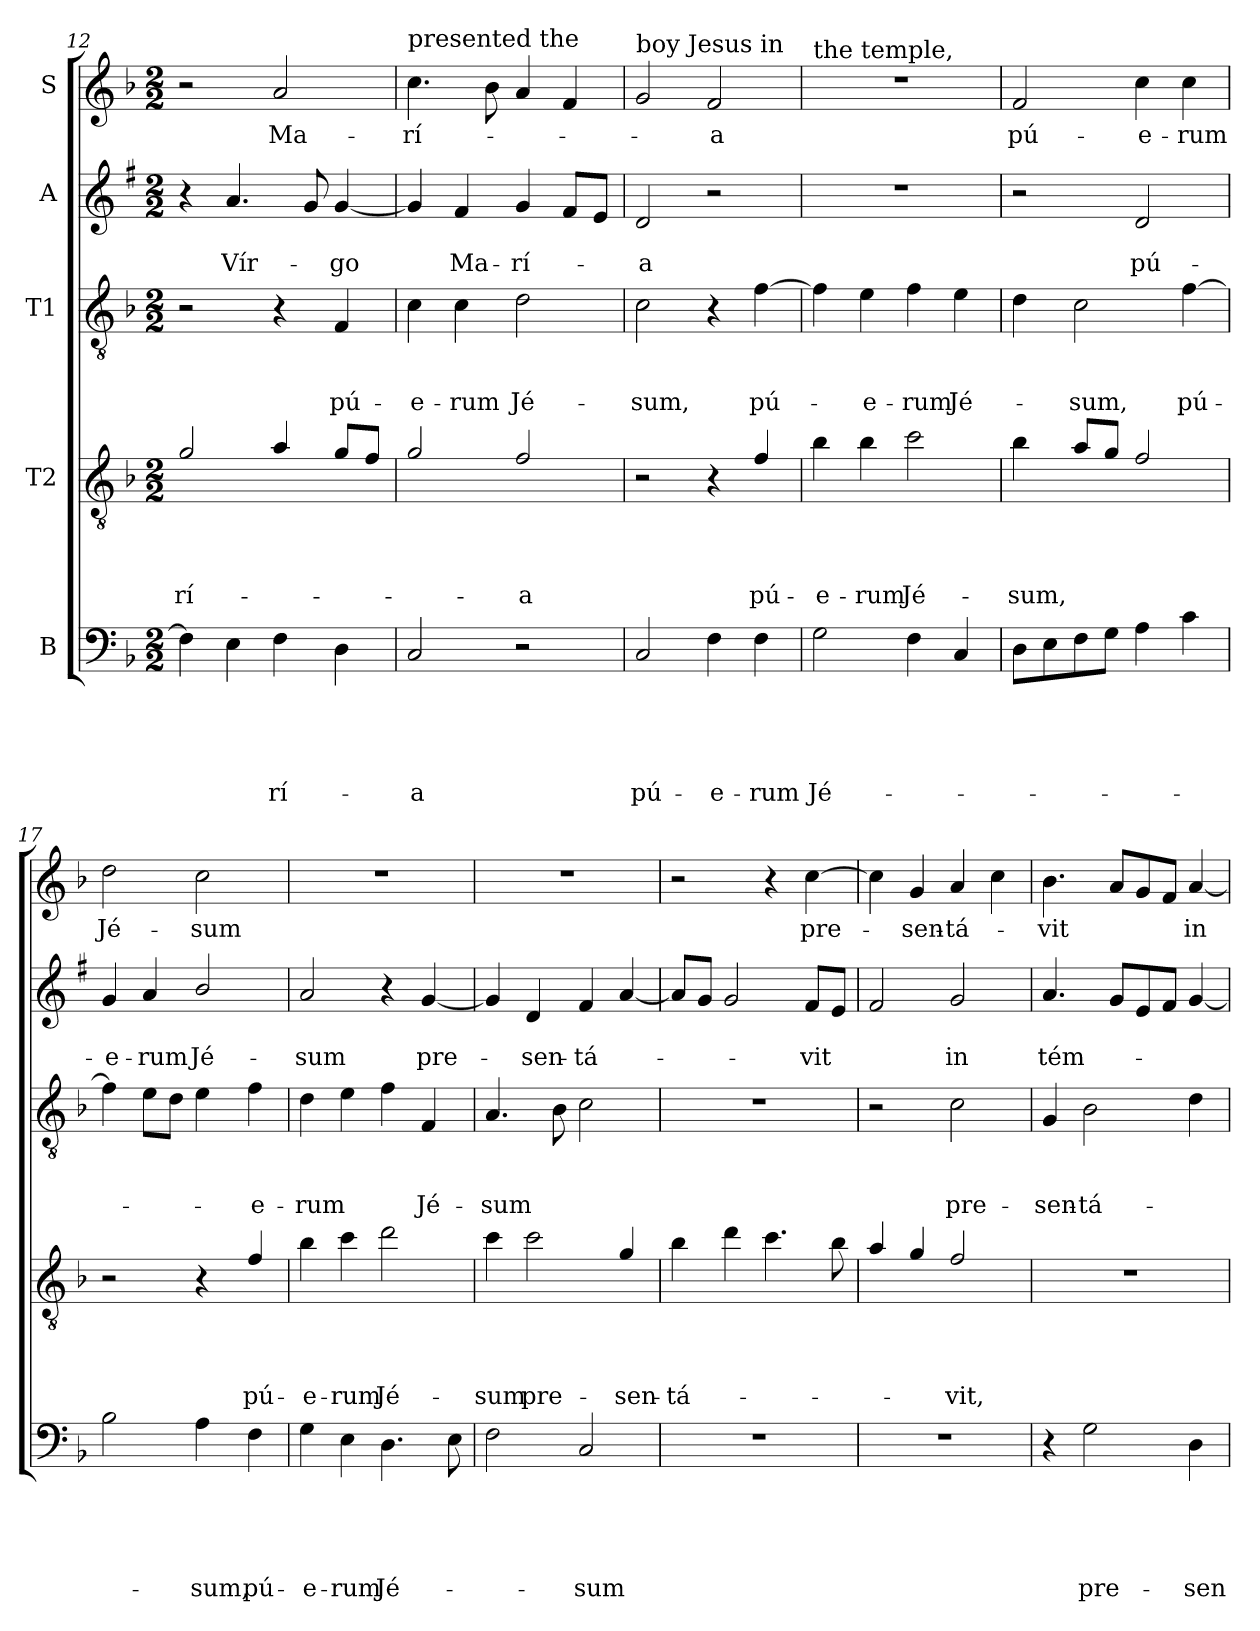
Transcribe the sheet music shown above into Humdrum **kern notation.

**kern	**text	**text	**text	**text	**text	**kern	**text	**text	**text	**text	**kern	**text	**text	**text	**kern	**text	**text	**kern	**text
*part5	*part5	*part5	*part5	*part5	*part5	*part4	*part4	*part4	*part4	*part4	*part3	*part3	*part3	*part3	*part2	*part2	*part2	*part1	*part1
*staff5	*staff5	*staff5	*staff5	*staff5	*staff5	*staff4	*staff4	*staff4	*staff4	*staff4	*staff3	*staff3	*staff3	*staff3	*staff2	*staff2	*staff2	*staff1	*staff1
*I"B	*	*	*	*	*	*I"T2	*	*	*	*	*I"T1	*	*	*	*I"A	*	*	*I"S	*
!!LO:LB:g=z
*clefF4	*	*	*	*	*	*clefGv2	*	*	*	*	*clefGv2	*	*	*	*clefG2	*	*	*clefG2	*
*	*	*	*	*	*	*ITrd8c14	*	*	*	*	*	*	*	*	*ITrd1c2	*	*	*	*
*k[b-]	*	*	*	*	*	*k[b-]	*	*	*	*	*k[b-]	*	*	*	*k[b-]	*	*	*k[b-]	*
*F:	*	*	*	*	*	*F:	*	*	*	*	*F:	*	*	*	*F:	*	*	*F:	*
*M2/2	*	*	*	*	*	*M2/2	*	*	*	*	*M2/2	*	*	*	*M2/2	*	*	*M2/2	*
=12	=12	=12	=12	=12	=12	=12	=12	=12	=12	=12	=12	=12	=12	=12	=12	=12	=12	=12	=12
!	!	!	!	!	!	!	!	!	!	!LO:LY:b	!	!	!	!	!	!	!	!	!
4F\]	.	.	.	.	.	2G/	.	.	.	-rí-	2r	.	.	.	4r	.	.	2r	.
!	!	!	!	!	!	!	!	!	!	!	!	!	!	!	!	!	!LO:LY:b	!	!
4E\	.	.	.	.	.	.	.	.	.	.	.	.	.	.	4.g/	.	Vír-	.	.
!	!	!	!	!	!LO:LY:b	!	!	!	!	!	!	!	!	!	!	!	!	!	!LO:LY:b
4F\	.	.	.	.	-rí-	4A/	.	.	.	.	4r	.	.	.	.	.	.	2a/	Ma-
.	.	.	.	.	.	.	.	.	.	.	.	.	.	.	8f/	.	.	.	.
!	!	!	!	!	!	!	!	!	!	!	!	!	!	!LO:LY:b	!	!	!LO:LY:b	!	!
4D\	.	.	.	.	.	8G/L	.	.	.	.	4F/	.	.	pú-	[4f/	.	-go	.	.
.	.	.	.	.	.	8F/J	.	.	.	.	.	.	.	.	.	.	.	.	.
=13	=13	=13	=13	=13	=13	=13	=13	=13	=13	=13	=13	=13	=13	=13	=13	=13	=13	=13	=13
!	!	!	!	!	!	!	!	!	!	!	!	!	!	!	!	!	!	!LO:TX:a:t=presented the	!
!	!	!	!	!	!LO:LY:b	!	!	!	!	!	!	!	!	!LO:LY:b	!	!	!	!	!LO:LY:b
2C/	.	.	.	.	-a	2G/	.	.	.	.	4c\	.	.	-e-	4f/]	.	.	4.cc\	-rí-
!	!	!	!	!	!	!	!	!	!	!	!	!	!	!LO:LY:b	!	!	!LO:LY:b	!	!
.	.	.	.	.	.	.	.	.	.	.	4c\	.	.	-rum	4e/	.	Ma-	.	.
.	.	.	.	.	.	.	.	.	.	.	.	.	.	.	.	.	.	8b-\	.
!	!	!	!	!	!	!	!	!	!	!LO:LY:b	!	!	!	!LO:LY:b	!	!	!LO:LY:b	!	!
2r	.	.	.	.	.	2F/	.	.	.	-a	2d\	.	.	Jé-	4f/	.	-rí-	4a/	.
.	.	.	.	.	.	.	.	.	.	.	.	.	.	.	8e/L	.	.	4f/	.
.	.	.	.	.	.	.	.	.	.	.	.	.	.	.	8d/J	.	.	.	.
=14	=14	=14	=14	=14	=14	=14	=14	=14	=14	=14	=14	=14	=14	=14	=14	=14	=14	=14	=14
!	!	!	!	!	!	!	!	!	!	!	!	!	!	!	!	!	!	!LO:TX:a:t=boy Jesus in	!
!	!	!	!	!	!LO:LY:b	!	!	!	!	!	!	!	!	!LO:LY:b	!	!	!LO:LY:b	!	!
2C/	.	.	.	.	pú-	2r	.	.	.	.	2c\	.	.	-sum,	2c/	.	-a	2g/	.
!	!	!	!	!	!LO:LY:b	!	!	!	!	!	!	!	!	!	!	!	!	!	!LO:LY:b
4F\	.	.	.	.	-e-	4r	.	.	.	.	4r	.	.	.	2r	.	.	2f/	-a
!	!	!	!	!	!LO:LY:b	!	!	!	!	!LO:LY:b	!	!	!	!LO:LY:b	!	!	!	!	!
4F\	.	.	.	.	-rum	4F/	.	.	.	pú-	[4f\	.	.	pú-	.	.	.	.	.
=15	=15	=15	=15	=15	=15	=15	=15	=15	=15	=15	=15	=15	=15	=15	=15	=15	=15	=15	=15
!	!	!	!	!	!	!	!	!	!	!	!	!	!	!	!	!	!	!LO:TX:a:t=the temple,	!
!	!	!	!	!	!LO:LY:b	!	!	!	!	!LO:LY:b	!	!	!	!	!	!	!	!	!
2G\	.	.	.	.	Jé-	4B-\	.	.	.	-e-	4f\]	.	.	.	1r	.	.	1r	.
!	!	!	!	!	!	!	!	!	!	!LO:LY:b	!	!	!	!LO:LY:b	!	!	!	!	!
.	.	.	.	.	.	4B-\	.	.	.	-rum	4e\	.	.	-e-	.	.	.	.	.
!	!	!	!	!	!	!	!	!	!	!LO:LY:b	!	!	!	!LO:LY:b	!	!	!	!	!
4F\	.	.	.	.	.	2c\	.	.	.	Jé-	4f\	.	.	-rum	.	.	.	.	.
!	!	!	!	!	!	!	!	!	!	!	!	!	!	!LO:LY:b	!	!	!	!	!
4C/	.	.	.	.	.	.	.	.	.	.	4e\	.	.	Jé-	.	.	.	.	.
=16	=16	=16	=16	=16	=16	=16	=16	=16	=16	=16	=16	=16	=16	=16	=16	=16	=16	=16	=16
!	!	!	!	!	!	!	!	!	!	!LO:LY:b	!	!	!	!	!	!	!	!	!LO:LY:b
8D\L	.	.	.	.	.	4B-\	.	.	.	-sum,	4d\	.	.	.	2r	.	.	2f/	pú-
8E\	.	.	.	.	.	.	.	.	.	.	.	.	.	.	.	.	.	.	.
!	!	!	!	!	!	!	!	!	!	!	!	!	!	!LO:LY:b	!	!	!	!	!
8F\	.	.	.	.	.	8A/L	.	.	.	.	2c\	.	.	-sum,	.	.	.	.	.
8G\J	.	.	.	.	.	8G/J	.	.	.	.	.	.	.	.	.	.	.	.	.
!	!	!	!	!	!	!	!	!	!	!	!	!	!	!	!	!	!LO:LY:b	!	!LO:LY:b
4A\	.	.	.	.	.	2F/	.	.	.	.	.	.	.	.	2c/	.	pú-	4cc\	-e-
!	!	!	!	!	!	!	!	!	!	!	!	!	!	!LO:LY:b	!	!	!	!	!LO:LY:b
4c\	.	.	.	.	.	.	.	.	.	.	[4f\	.	.	pú-	.	.	.	4cc\	-rum
=17	=17	=17	=17	=17	=17	=17	=17	=17	=17	=17	=17	=17	=17	=17	=17	=17	=17	=17	=17
!	!	!	!	!	!	!	!	!	!	!	!	!	!	!	!	!	!LO:LY:b	!	!LO:LY:b
2B-\	.	.	.	.	.	2r	.	.	.	.	4f\]	.	.	.	4f/	.	-e-	2dd\	Jé-
!	!	!	!	!	!	!	!	!	!	!	!	!	!	!	!	!	!LO:LY:b	!	!
.	.	.	.	.	.	.	.	.	.	.	8e\L	.	.	.	4g/	.	-rum	.	.
.	.	.	.	.	.	.	.	.	.	.	8d\J	.	.	.	.	.	.	.	.
!	!	!	!	!	!LO:LY:b	!	!	!	!	!	!	!	!	!	!	!	!LO:LY:b	!	!LO:LY:b
4A\	.	.	.	.	-sum,	4r	.	.	.	.	4e\	.	.	.	2a/	.	Jé-	2cc\	-sum
!	!	!	!	!	!LO:LY:b	!	!	!	!	!LO:LY:b	!	!	!	!LO:LY:b	!	!	!	!	!
4F\	.	.	.	.	pú-	4F/	.	.	.	pú-	4f\	.	.	-e-	.	.	.	.	.
!!LO:PB:g=z
=18	=18	=18	=18	=18	=18	=18	=18	=18	=18	=18	=18	=18	=18	=18	=18	=18	=18	=18	=18
!	!	!	!	!	!LO:LY:b	!	!	!	!	!LO:LY:b	!	!	!	!LO:LY:b	!	!	!LO:LY:b	!	!
4G\	.	.	.	.	-e-	4B-\	.	.	.	-e-	4d\	.	.	-rum	2g/	.	-sum	1r	.
!	!	!	!	!	!LO:LY:b	!	!	!	!	!LO:LY:b	!	!	!	!	!	!	!	!	!
4E\	.	.	.	.	-rum	4c\	.	.	.	-rum	4e\	.	.	.	.	.	.	.	.
!	!	!	!	!	!LO:LY:b	!	!	!	!	!LO:LY:b	!	!	!	!	!	!	!	!	!
4.D\	.	.	.	.	Jé-	2d\	.	.	.	Jé-	4f\	.	.	.	4r	.	.	.	.
!	!	!	!	!	!	!	!	!	!	!	!	!	!	!LO:LY:b	!	!	!LO:LY:b	!	!
.	.	.	.	.	.	.	.	.	.	.	4F/	.	.	Jé-	[4f/	.	pre-	.	.
8E\	.	.	.	.	.	.	.	.	.	.	.	.	.	.	.	.	.	.	.
=19	=19	=19	=19	=19	=19	=19	=19	=19	=19	=19	=19	=19	=19	=19	=19	=19	=19	=19	=19
!	!	!	!	!	!	!	!	!	!	!LO:LY:b	!	!	!	!LO:LY:b	!	!	!	!	!
2F\	.	.	.	.	.	4c\	.	.	.	-sum	4.A/	.	.	-sum	4f/]	.	.	1r	.
!	!	!	!	!	!	!	!	!	!	!LO:LY:b	!	!	!	!	!	!	!LO:LY:b	!	!
.	.	.	.	.	.	2c\	.	.	.	pre-	.	.	.	.	4c/	.	-sen-	.	.
.	.	.	.	.	.	.	.	.	.	.	8B-\	.	.	.	.	.	.	.	.
!	!	!	!	!	!LO:LY:b	!	!	!	!	!	!	!	!	!	!	!	!LO:LY:b	!	!
2C/	.	.	.	.	-sum	.	.	.	.	.	2c\	.	.	.	4e/	.	-tá-	.	.
!	!	!	!	!	!	!	!	!	!	!LO:LY:b	!	!	!	!	!	!	!	!	!
.	.	.	.	.	.	4G/	.	.	.	-sen-	.	.	.	.	[4g/	.	.	.	.
=20	=20	=20	=20	=20	=20	=20	=20	=20	=20	=20	=20	=20	=20	=20	=20	=20	=20	=20	=20
!	!	!	!	!	!	!	!	!	!	!LO:LY:b	!	!	!	!	!	!	!	!	!
1r	.	.	.	.	.	4B-\	.	.	.	-tá-	1r	.	.	.	8g/L]	.	.	2r	.
.	.	.	.	.	.	.	.	.	.	.	.	.	.	.	8f/J	.	.	.	.
.	.	.	.	.	.	4d\	.	.	.	.	.	.	.	.	2f/	.	.	.	.
.	.	.	.	.	.	4.c\	.	.	.	.	.	.	.	.	.	.	.	4r	.
!	!	!	!	!	!	!	!	!	!	!	!	!	!	!	!	!	!LO:LY:b	!	!LO:LY:b
.	.	.	.	.	.	.	.	.	.	.	.	.	.	.	8e/L	.	-vit	[4cc\	pre-
.	.	.	.	.	.	8B-\	.	.	.	.	.	.	.	.	8d/J	.	.	.	.
=21	=21	=21	=21	=21	=21	=21	=21	=21	=21	=21	=21	=21	=21	=21	=21	=21	=21	=21	=21
1r	.	.	.	.	.	4A/	.	.	.	.	2r	.	.	.	2e/	.	.	4cc\]	.
!	!	!	!	!	!	!	!	!	!	!	!	!	!	!	!	!	!	!	!LO:LY:b
.	.	.	.	.	.	4G/	.	.	.	.	.	.	.	.	.	.	.	4g/	-sen-
!	!	!	!	!	!	!	!	!	!	!LO:LY:b	!	!	!	!LO:LY:b	!	!	!LO:LY:b	!	!LO:LY:b
.	.	.	.	.	.	2F/	.	.	.	-vit,	2c\	.	.	pre-	2f/	.	in	4a/	-tá-
.	.	.	.	.	.	.	.	.	.	.	.	.	.	.	.	.	.	4cc\	.
=22	=22	=22	=22	=22	=22	=22	=22	=22	=22	=22	=22	=22	=22	=22	=22	=22	=22	=22	=22
!	!	!	!	!	!	!	!	!	!	!	!	!	!	!LO:LY:b	!	!	!LO:LY:b	!	!LO:LY:b
4r	.	.	.	.	.	1r	.	.	.	.	4G/	.	.	-sen-	4.g/	.	tém-	4.b-\	-vit
!	!	!	!	!	!LO:LY:b	!	!	!	!	!	!	!	!	!LO:LY:b	!	!	!	!	!
2G\	.	.	.	.	pre-	.	.	.	.	.	2B-\	.	.	-tá-	.	.	.	.	.
.	.	.	.	.	.	.	.	.	.	.	.	.	.	.	8f/L	.	.	8a/L	.
.	.	.	.	.	.	.	.	.	.	.	.	.	.	.	8d/	.	.	8g/	.
.	.	.	.	.	.	.	.	.	.	.	.	.	.	.	8e/J	.	.	8f/J	.
!	!	!	!	!	!LO:LY:b	!	!	!	!	!	!	!	!	!	!	!	!	!	!LO:LY:b
4D\	.	.	.	.	-sen-	.	.	.	.	.	4d\	.	.	.	[4f/	.	.	[4a/	in
=	=	=	=	=	=	=	=	=	=	=	=	=	=	=	=	=	=	=	=
*-	*-	*-	*-	*-	*-	*-	*-	*-	*-	*-	*-	*-	*-	*-	*-	*-	*-	*-	*-
